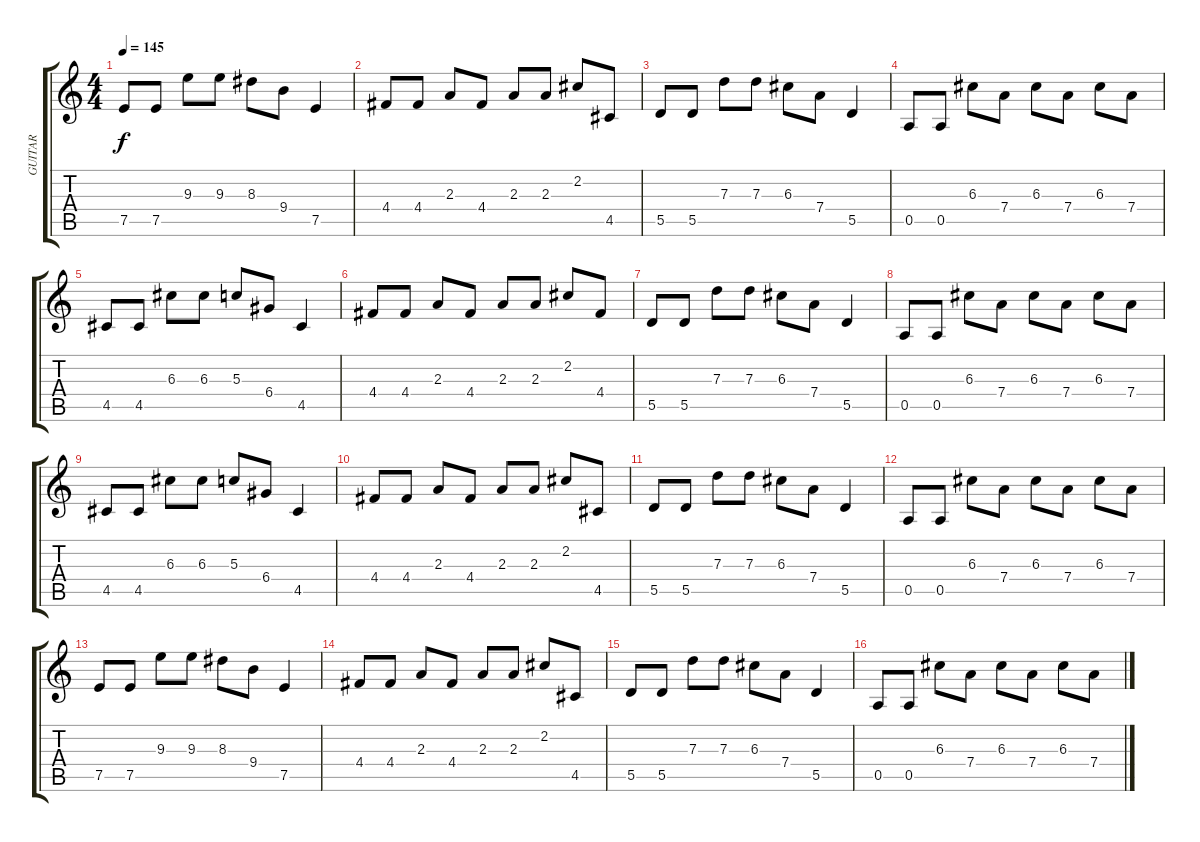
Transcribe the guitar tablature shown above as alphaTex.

\track ("GUITAR" "GUITAR") {instrument overdrivenguitar}
\staff {score tabs}
\tuning (E4 B3 G3 D3 A2 E2) {hide}
\ts (4 4)
\tempo 145
\clef g2
\ks c
7.5.8{dy f} 7.5.8 9.3.8 9.3.8 8.3.8 9.4.8 7.5.4 |
4.4.8 4.4.8 2.3.8 4.4.8 2.3.8 2.3.8 2.2.8 4.5.8 |
5.5.8 5.5.8 7.3.8 7.3.8 6.3.8 7.4.8 5.5.4 |
0.5.8 0.5.8 6.3.8 7.4.8 6.3.8 7.4.8 6.3.8 7.4.8 |
4.5.8 4.5.8 6.3.8 6.3.8 5.3.8 6.4.8 4.5.4 |
4.4.8 4.4.8 2.3.8 4.4.8 2.3.8 2.3.8 2.2.8 4.4.8 |
5.5.8 5.5.8 7.3.8 7.3.8 6.3.8 7.4.8 5.5.4 |
0.5.8 0.5.8 6.3.8 7.4.8 6.3.8 7.4.8 6.3.8 7.4.8 |
4.5.8 4.5.8 6.3.8 6.3.8 5.3.8 6.4.8 4.5.4 |
4.4.8 4.4.8 2.3.8 4.4.8 2.3.8 2.3.8 2.2.8 4.5.8 |
5.5.8 5.5.8 7.3.8 7.3.8 6.3.8 7.4.8 5.5.4 |
0.5.8 0.5.8 6.3.8 7.4.8 6.3.8 7.4.8 6.3.8 7.4.8 |
7.5.8 7.5.8 9.3.8 9.3.8 8.3.8 9.4.8 7.5.4 |
4.4.8 4.4.8 2.3.8 4.4.8 2.3.8 2.3.8 2.2.8 4.5.8 |
5.5.8 5.5.8 7.3.8 7.3.8 6.3.8 7.4.8 5.5.4 |
0.5.8 0.5.8 6.3.8 7.4.8 6.3.8 7.4.8 6.3.8 7.4.8
